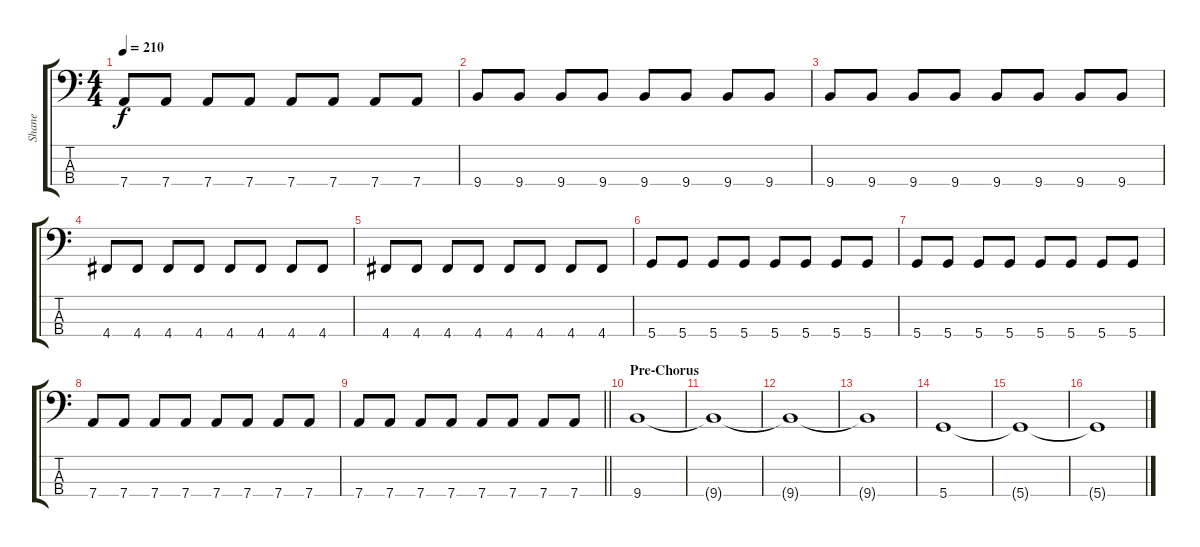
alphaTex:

\track ("Shane" "Shane") {instrument electricbasspick}
\staff {score tabs}
\tuning (G2 D2 A1 D1) {hide}
\ts (4 4)
\tempo 210
\clef f4
\ks c
7.4.8{dy f} 7.4.8 7.4.8 7.4.8 7.4.8 7.4.8 7.4.8 7.4.8 |
9.4.8 9.4.8 9.4.8 9.4.8 9.4.8 9.4.8 9.4.8 9.4.8 |
9.4.8 9.4.8 9.4.8 9.4.8 9.4.8 9.4.8 9.4.8 9.4.8 |
4.4.8 4.4.8 4.4.8 4.4.8 4.4.8 4.4.8 4.4.8 4.4.8 |
4.4.8 4.4.8 4.4.8 4.4.8 4.4.8 4.4.8 4.4.8 4.4.8 |
5.4.8 5.4.8 5.4.8 5.4.8 5.4.8 5.4.8 5.4.8 5.4.8 |
5.4.8 5.4.8 5.4.8 5.4.8 5.4.8 5.4.8 5.4.8 5.4.8 |
7.4.8 7.4.8 7.4.8 7.4.8 7.4.8 7.4.8 7.4.8 7.4.8 |
\barLineRight lightlight
7.4.8 7.4.8 7.4.8 7.4.8 7.4.8 7.4.8 7.4.8 7.4.8 |
\section ("" "Pre-Chorus")
9.4.1 |
9.4{t}.1 |
9.4{t}.1 |
9.4{t}.1 |
5.4.1 |
5.4{t}.1 |
5.4{t}.1
